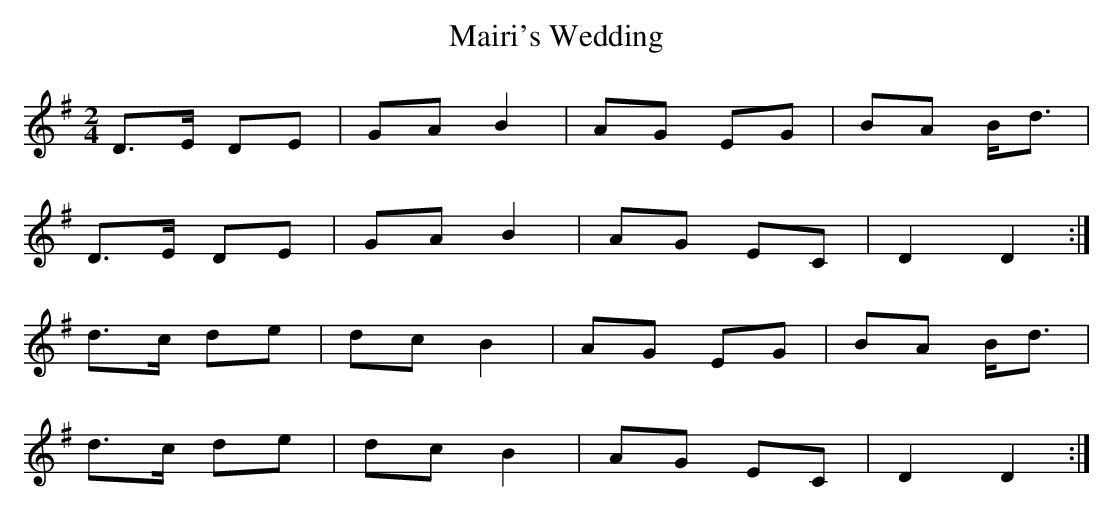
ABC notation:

X:1
T:Mairi's Wedding
M:2/4
L:1/8
K:G Major
D>E DE|GA B2|AG EG|BA B<d|!
D>E DE|GA B2|AG EC|D2 D2:|!
d>c de|dc B2|AG EG|BA B<d|!
d>c de|dc B2|AG EC|D2 D2:|!
